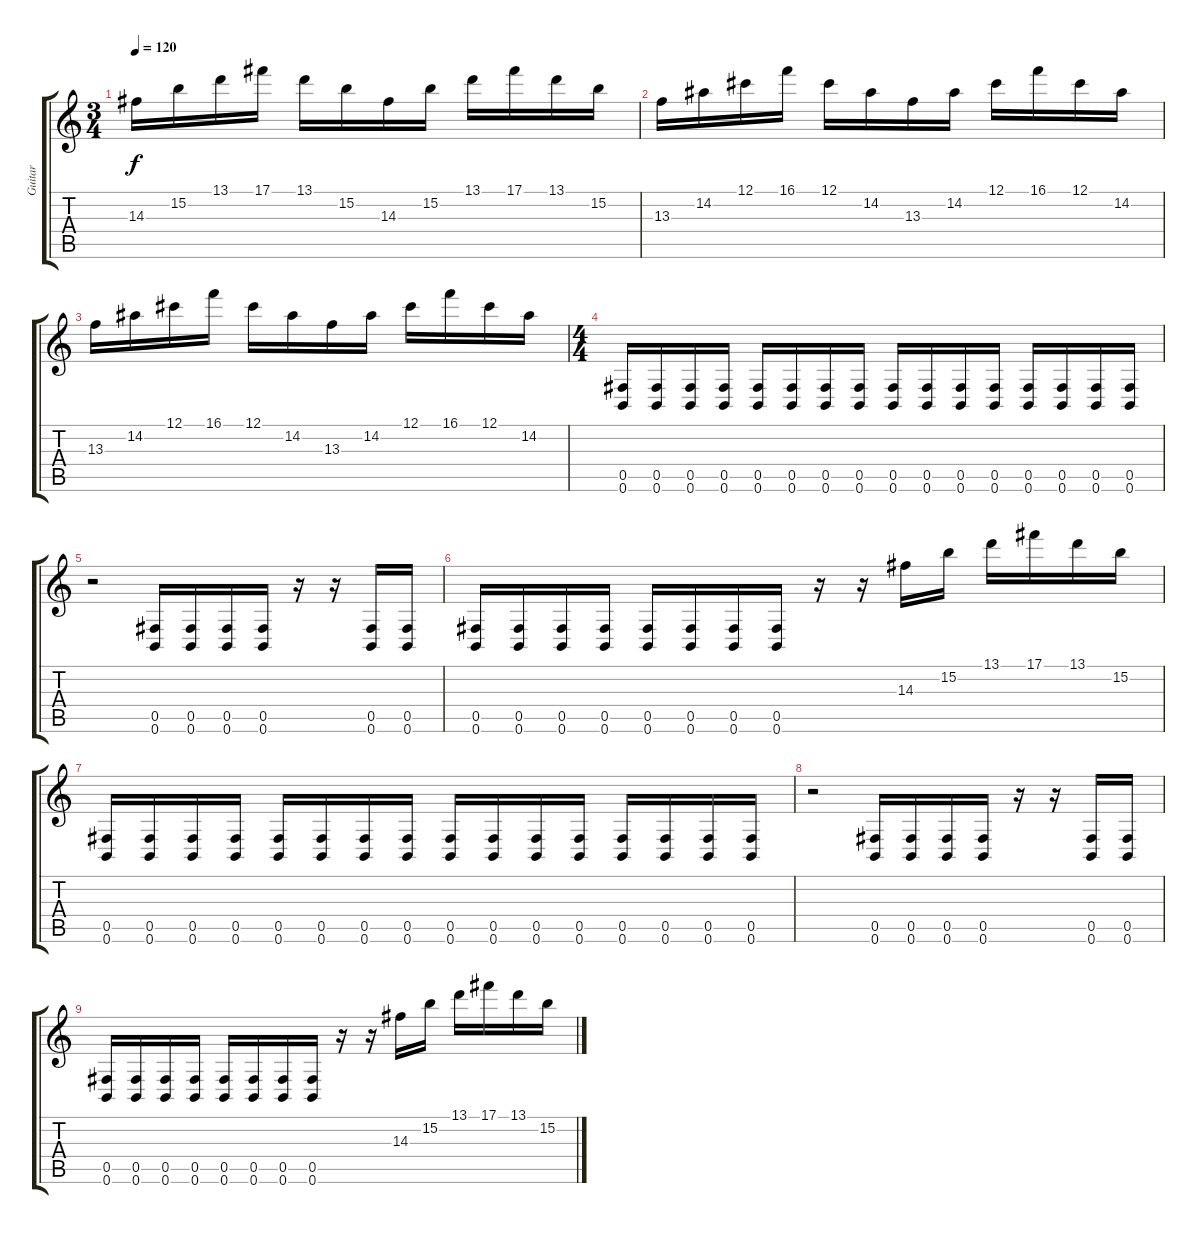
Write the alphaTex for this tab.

\track ("Guitar" "Guitar") {instrument overdrivenguitar}
\staff {score tabs}
\tuning (Db4 Ab3 E3 B2 Gb2 B1) {hide}
\ts (3 4)
\tempo 120
\clef g2
\ks c
14.3.16{dy f} 15.2.16 13.1.16 17.1.16 13.1.16 15.2.16 14.3.16 15.2.16 13.1.16 17.1.16 13.1.16 15.2.16 |
13.3.16 14.2.16 12.1.16 16.1.16 12.1.16 14.2.16 13.3.16 14.2.16 12.1.16 16.1.16 12.1.16 14.2.16 |
13.3.16 14.2.16 12.1.16 16.1.16 12.1.16 14.2.16 13.3.16 14.2.16 12.1.16 16.1.16 12.1.16 14.2.16 |
\ts (4 4)
(0.5 0.6).16 (0.5 0.6).16 (0.5 0.6).16 (0.5 0.6).16 (0.5 0.6).16 (0.5 0.6).16 (0.5 0.6).16 (0.5 0.6).16 (0.5 0.6).16 (0.5 0.6).16 (0.5 0.6).16 (0.5 0.6).16 (0.5 0.6).16 (0.5 0.6).16 (0.5 0.6).16 (0.5 0.6).16 |
r.2 (0.5 0.6).16 (0.5 0.6).16 (0.5 0.6).16 (0.5 0.6).16 r.16 r.16 (0.5 0.6).16 (0.5 0.6).16 |
(0.5 0.6).16 (0.5 0.6).16 (0.5 0.6).16 (0.5 0.6).16 (0.5 0.6).16 (0.5 0.6).16 (0.5 0.6).16 (0.5 0.6).16 r.16 r.16 14.3.16 15.2.16 13.1.16 17.1.16 13.1.16 15.2.16 |
(0.5 0.6).16 (0.5 0.6).16 (0.5 0.6).16 (0.5 0.6).16 (0.5 0.6).16 (0.5 0.6).16 (0.5 0.6).16 (0.5 0.6).16 (0.5 0.6).16 (0.5 0.6).16 (0.5 0.6).16 (0.5 0.6).16 (0.5 0.6).16 (0.5 0.6).16 (0.5 0.6).16 (0.5 0.6).16 |
r.2 (0.5 0.6).16 (0.5 0.6).16 (0.5 0.6).16 (0.5 0.6).16 r.16 r.16 (0.5 0.6).16 (0.5 0.6).16 |
(0.5 0.6).16 (0.5 0.6).16 (0.5 0.6).16 (0.5 0.6).16 (0.5 0.6).16 (0.5 0.6).16 (0.5 0.6).16 (0.5 0.6).16 r.16 r.16 14.3.16 15.2.16 13.1.16 17.1.16 13.1.16 15.2.16
